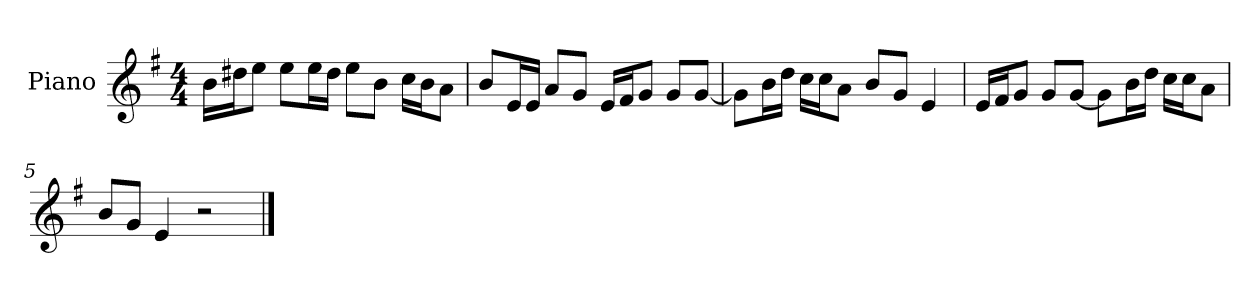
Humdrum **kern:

**kern
*part1
*staff1
*I"Piano
*I'P-no
*clefG2
*k[f#]
*M4/4
*MM90
=1
16b\LL
16dd#X\J
8ee\J
8ee\L
16ee\L
16dd#\JJ
8ee\L
8b\J
16cc\LL
16b\J
8a\J
=2
8b/L
16e/L
16e/JJ
8a/L
8g/J
16e/LL
16f#/J
8g/J
8g/L
[8g/J
=3
8g\L]
16b\L
16dd\JJ
16cc\LL
16cc\J
8a\J
8b/L
8g/J
4e/
=4
16e/LL
16f#/J
8g/J
8g/L
[8g/J
8g\L]
16b\L
16dd\JJ
16cc\LL
16cc\J
8a\J
!!LO:LB:g=z
=5
8b/L
8g/J
4e/
2r
==
*-
